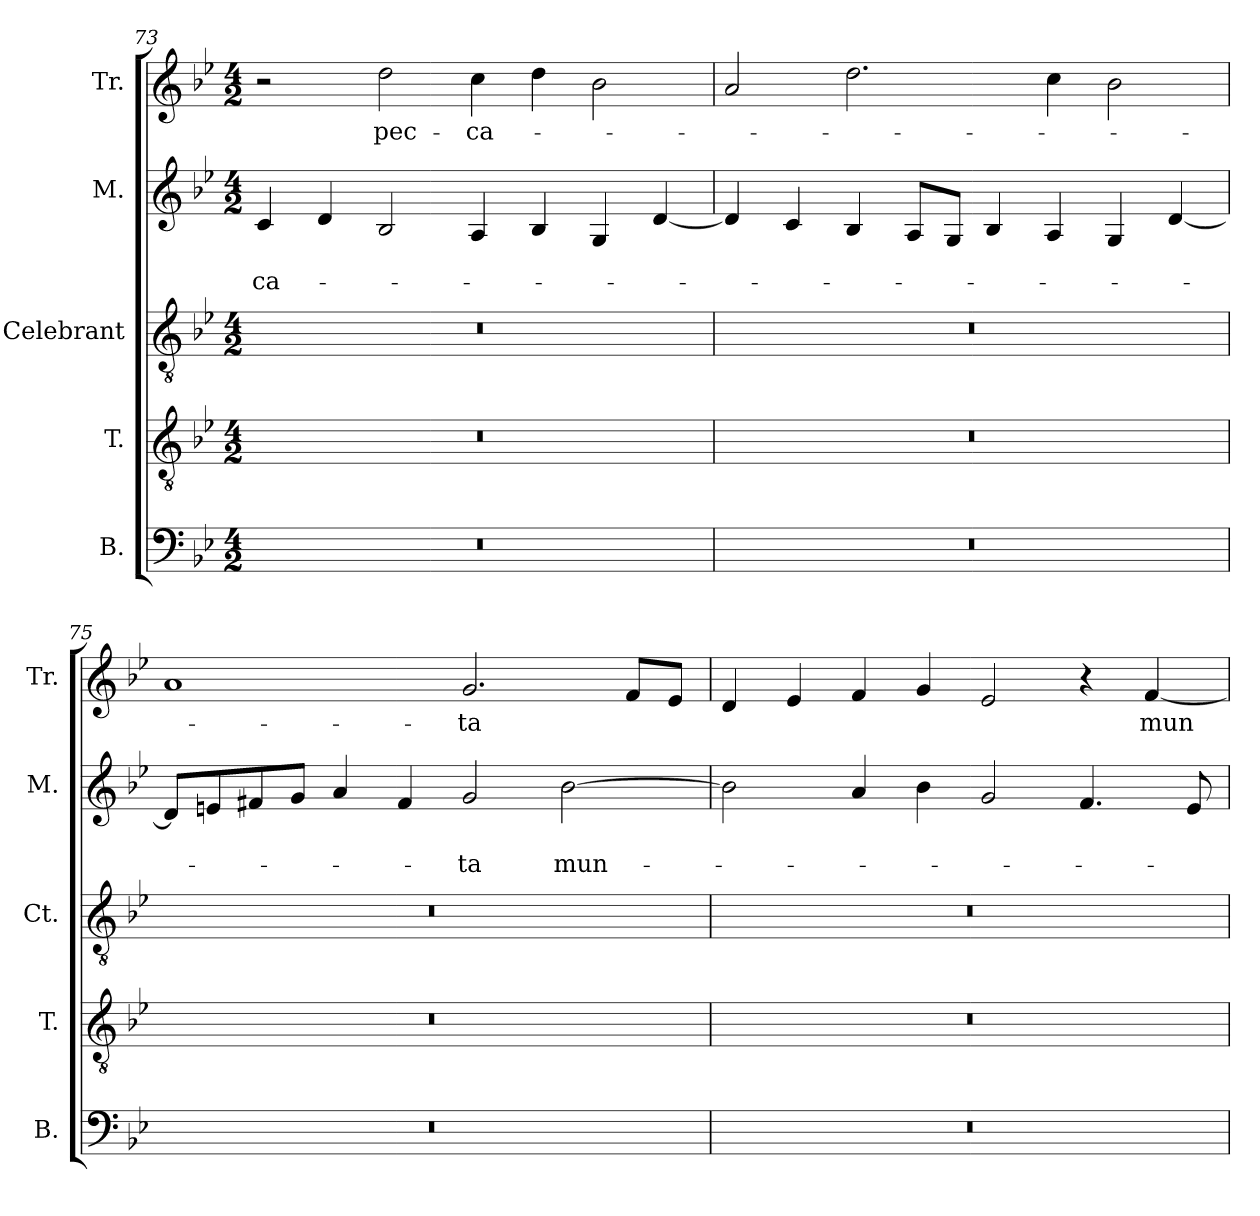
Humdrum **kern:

**kern	**kern	**kern	**kern	**text	**text	**kern	**text
*part5	*part4	*part3	*part2	*part2	*part2	*part1	*part1
*staff5	*staff4	*staff3	*staff2	*staff2	*staff2	*staff1	*staff1
*I"B.	*I"T.	*I"Celebrant	*I"M.	*	*	*I"Tr.	*
*I'B.	*I'T.	*I'Ct.	*I'M.	*	*	*I'Tr.	*
*clefF4	*clefGv2	*clefGv2	*clefG2	*	*	*clefG2	*
*k[b-e-]	*k[b-e-]	*k[b-e-]	*k[b-e-]	*	*	*k[b-e-]	*
*B-:	*B-:	*B-:	*B-:	*	*	*B-:	*
*M4/2	*M4/2	*M4/2	*M4/2	*	*	*M4/2	*
=73	=73	=73	=73	=73	=73	=73	=73
!	!	!	!	!	!LO:LY:b	!	!
0r	0r	0r	4c/	.	-ca-	2r	.
.	.	.	4d/	.	.	.	.
!	!	!	!	!	!	!	!LO:LY:b
.	.	.	2B-/	.	.	2dd\	pec-
!	!	!	!	!	!	!	!LO:LY:b
.	.	.	4A/	.	.	4cc\	-ca-
.	.	.	4B-/	.	.	4dd\	.
.	.	.	4G/	.	.	2b-\	.
.	.	.	[<4d/	.	.	.	.
=74	=74	=74	=74	=74	=74	=74	=74
0r	0r	0r	4d/]	.	.	2a/	.
.	.	.	4c/	.	.	.	.
.	.	.	4B-/	.	.	2.dd\	.
.	.	.	8A/L	.	.	.	.
.	.	.	8G/J	.	.	.	.
.	.	.	4B-/	.	.	.	.
.	.	.	4A/	.	.	4cc\	.
.	.	.	4G/	.	.	2b-\	.
.	.	.	[<4d/	.	.	.	.
!!LO:LB:g=z
=75	=75	=75	=75	=75	=75	=75	=75
0r	0r	0r	8d/L]	.	.	1a	.
.	.	.	8e/	.	.	.	.
.	.	.	8f#/	.	.	.	.
.	.	.	8g/J	.	.	.	.
.	.	.	4a/	.	.	.	.
.	.	.	4f#/	.	.	.	.
!	!	!	!	!	!LO:LY:b	!	!LO:LY:b
.	.	.	2g/	.	-ta	2.g/	-ta
!	!	!	!	!	!LO:LY:b	!	!
.	.	.	[>2b-\	.	mun-	.	.
.	.	.	.	.	.	8f/L	.
.	.	.	.	.	.	8e-/J	.
=76	=76	=76	=76	=76	=76	=76	=76
0r	0r	0r	2b-\]	.	.	4d/	.
.	.	.	.	.	.	4e-/	.
.	.	.	4a/	.	.	4f/	.
.	.	.	4b-\	.	.	4g/	.
.	.	.	2g/	.	.	2e-/	.
.	.	.	4.f/	.	.	4r	.
!	!	!	!	!	!	!	!LO:LY:b
.	.	.	.	.	.	[<4f/	mun-
.	.	.	8e-/	.	.	.	.
=	=	=	=	=	=	=	=
*-	*-	*-	*-	*-	*-	*-	*-
